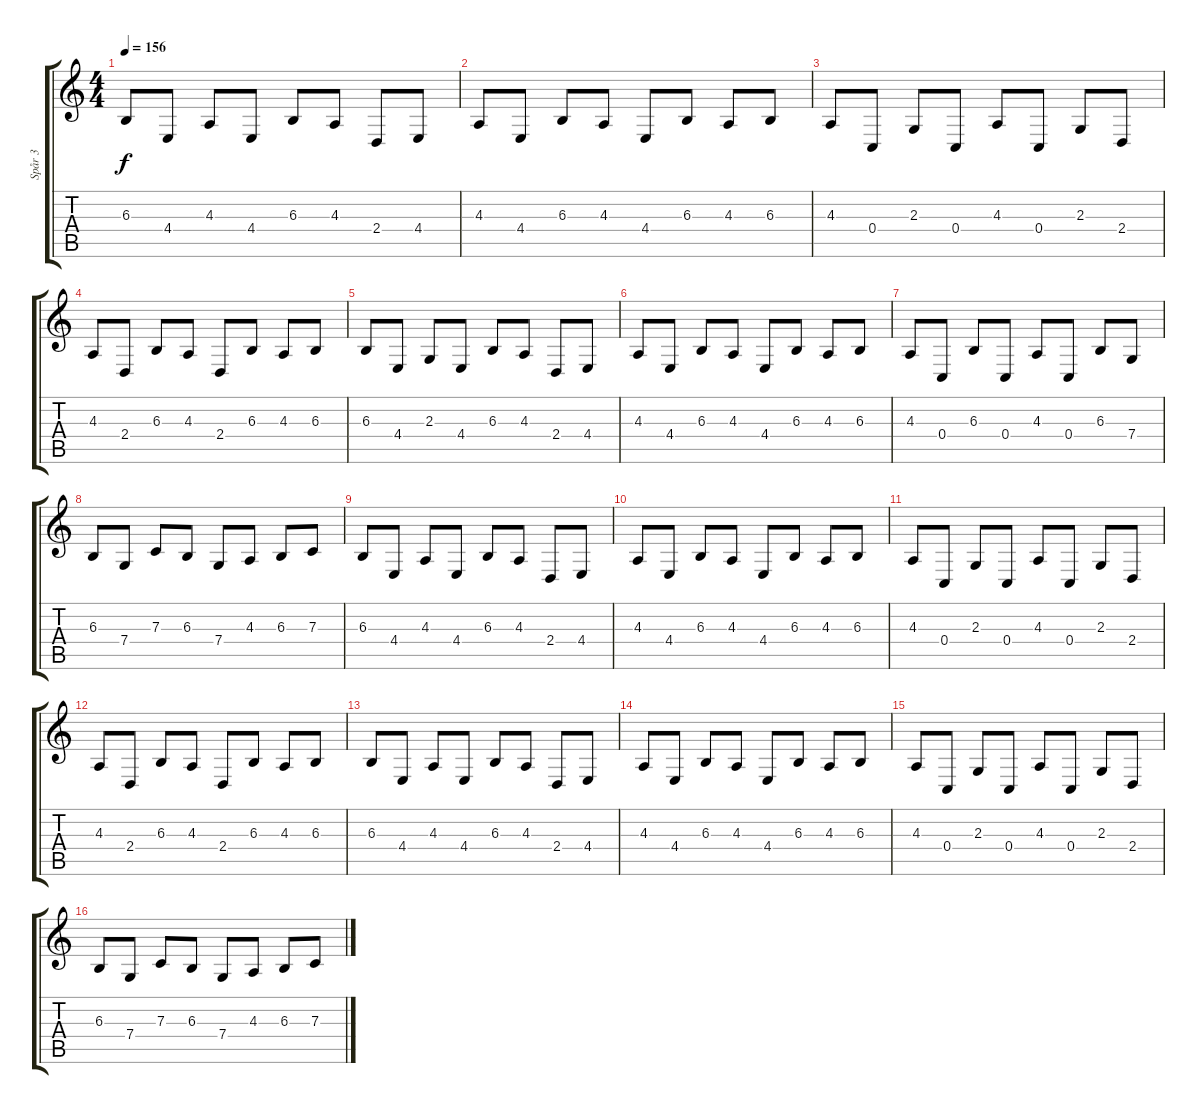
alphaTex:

\track ("Spår 3" "Spår 3") {instrument lead2sawtooth}
\staff {score tabs}
\tuning (D4 A3 F3 C3 G2 C2) {hide}
\ts (4 4)
\tempo 156
\clef g2
\ks c
6.3.8{dy f} 4.4.8 4.3.8 4.4.8 6.3.8 4.3.8 2.4.8 4.4.8 |
4.3.8 4.4.8 6.3.8 4.3.8 4.4.8 6.3.8 4.3.8 6.3.8 |
4.3.8 0.4.8 2.3.8 0.4.8 4.3.8 0.4.8 2.3.8 2.4.8 |
4.3.8 2.4.8 6.3.8 4.3.8 2.4.8 6.3.8 4.3.8 6.3.8 |
6.3.8 4.4.8 2.3.8 4.4.8 6.3.8 4.3.8 2.4.8 4.4.8 |
4.3.8 4.4.8 6.3.8 4.3.8 4.4.8 6.3.8 4.3.8 6.3.8 |
4.3.8 0.4.8 6.3.8 0.4.8 4.3.8 0.4.8 6.3.8 7.4.8 |
6.3.8 7.4.8 7.3.8 6.3.8 7.4.8 4.3.8 6.3.8 7.3.8 |
6.3.8 4.4.8 4.3.8 4.4.8 6.3.8 4.3.8 2.4.8 4.4.8 |
4.3.8 4.4.8 6.3.8 4.3.8 4.4.8 6.3.8 4.3.8 6.3.8 |
4.3.8 0.4.8 2.3.8 0.4.8 4.3.8 0.4.8 2.3.8 2.4.8 |
4.3.8 2.4.8 6.3.8 4.3.8 2.4.8 6.3.8 4.3.8 6.3.8 |
6.3.8 4.4.8 4.3.8 4.4.8 6.3.8 4.3.8 2.4.8 4.4.8 |
4.3.8 4.4.8 6.3.8 4.3.8 4.4.8 6.3.8 4.3.8 6.3.8 |
4.3.8 0.4.8 2.3.8 0.4.8 4.3.8 0.4.8 2.3.8 2.4.8 |
6.3.8 7.4.8 7.3.8 6.3.8 7.4.8 4.3.8 6.3.8 7.3.8
